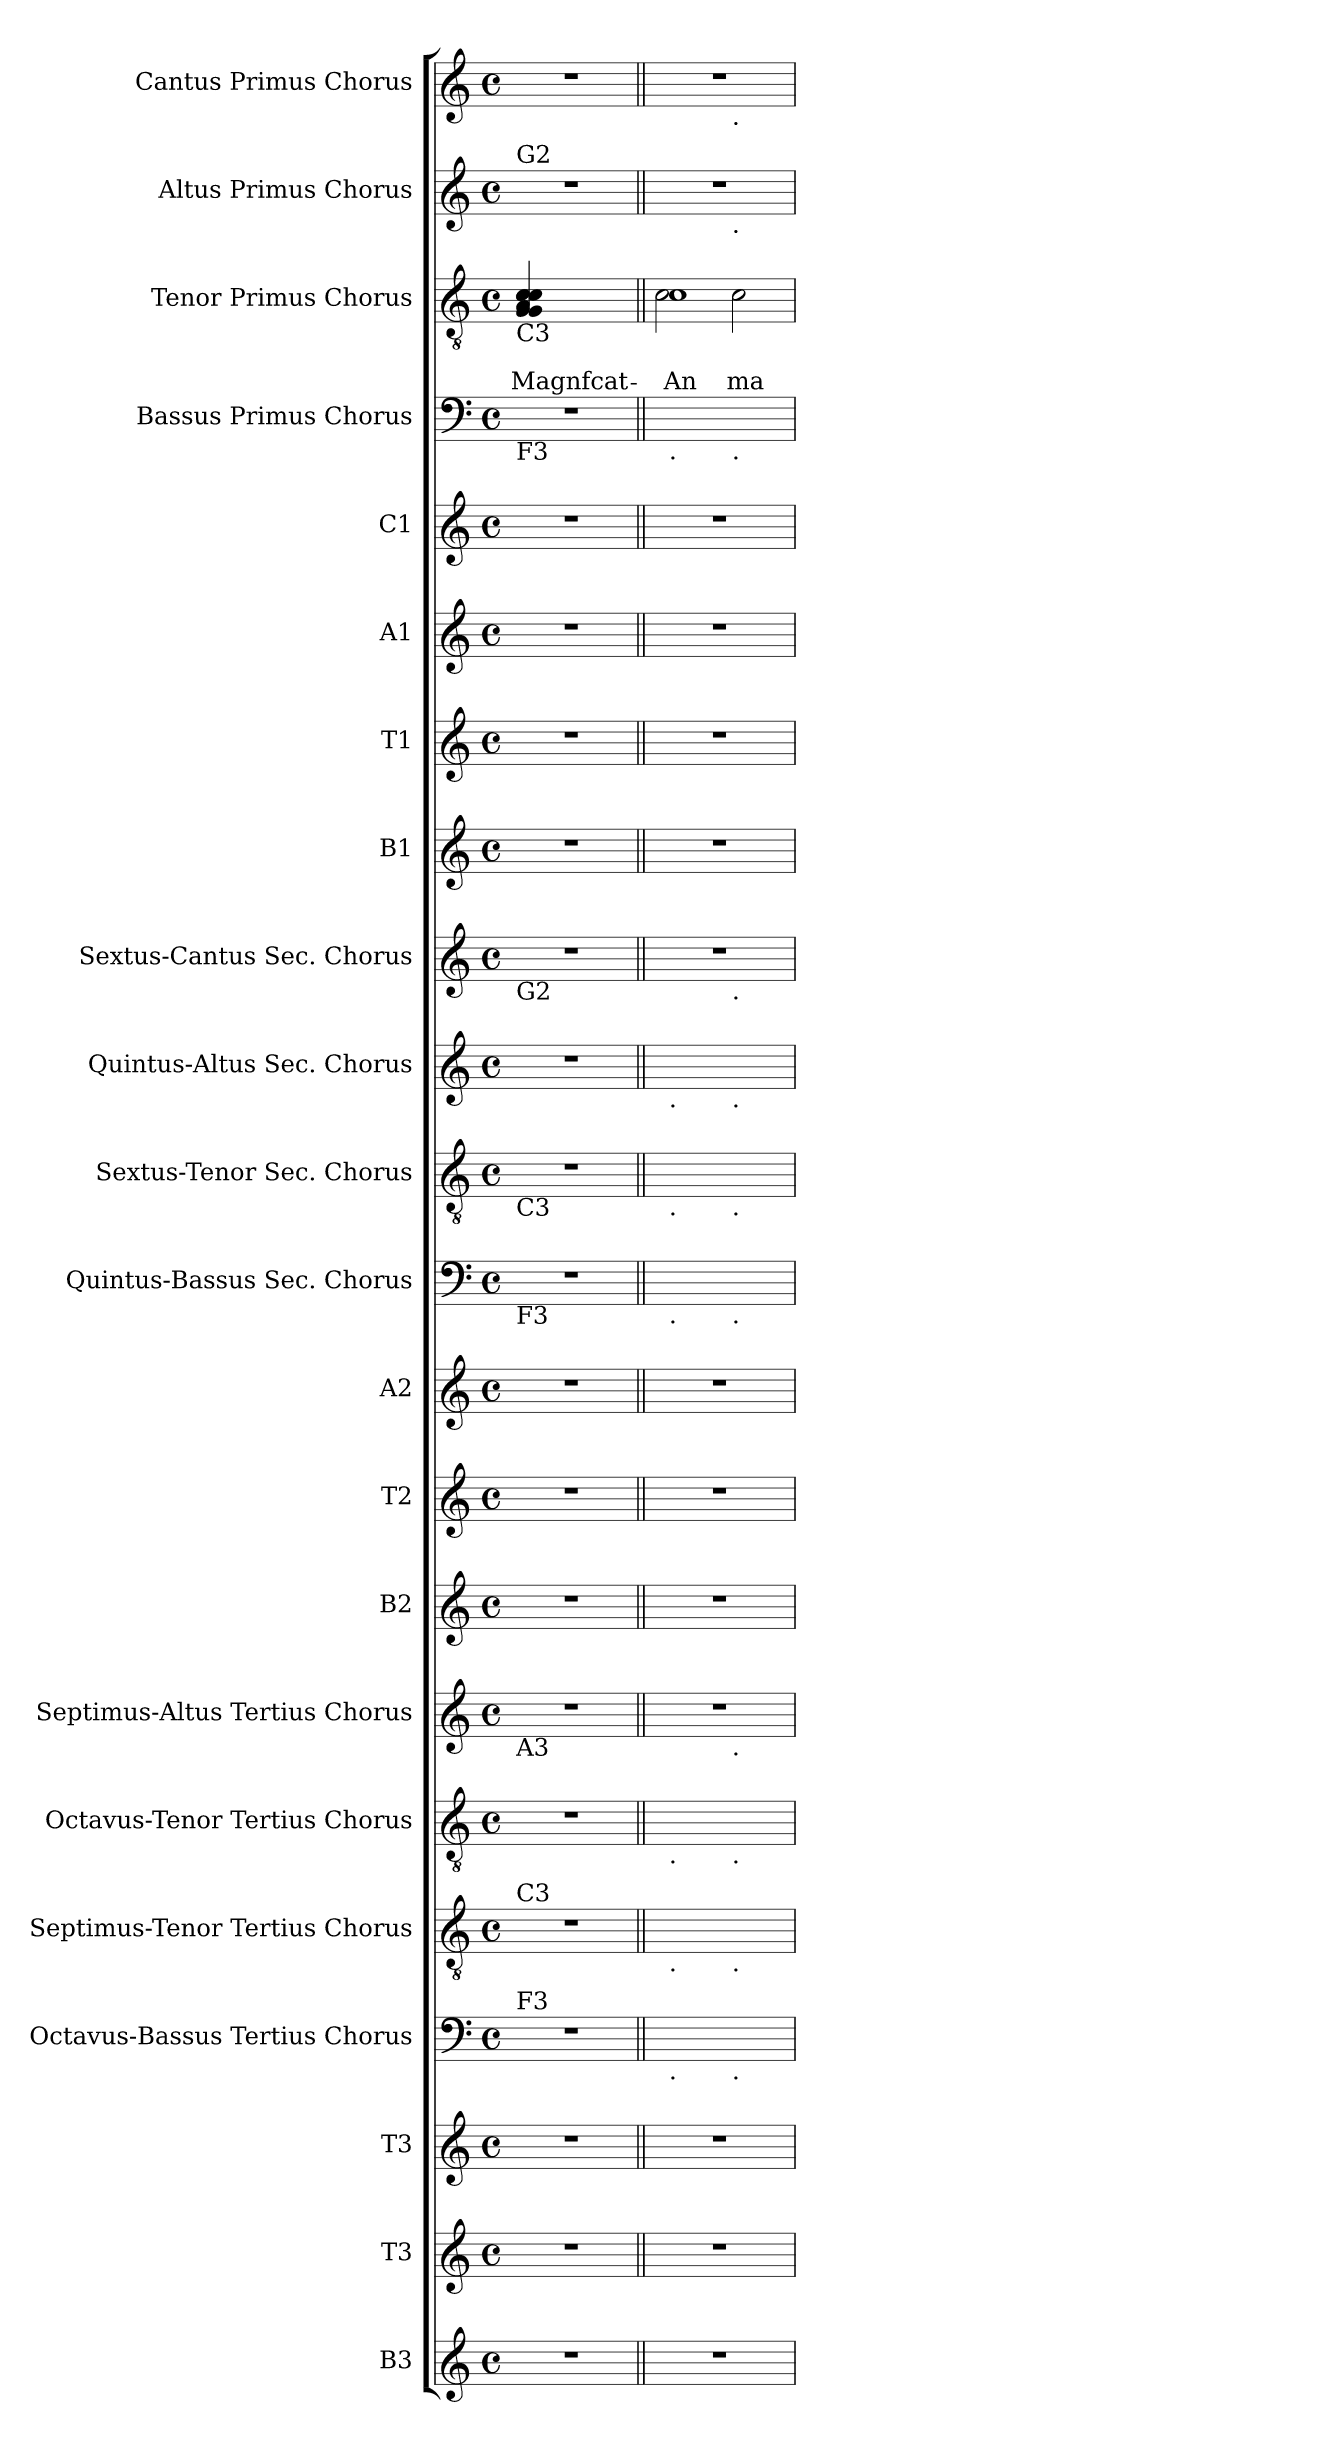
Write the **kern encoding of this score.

**kern	**kern	**kern	**kern	**kern	**kern	**kern	**kern	**kern	**kern	**kern	**kern	**kern	**kern	**kern	**kern	**kern	**kern	**kern	**kern	**text	**text	**kern	**kern
*part22	*part21	*part20	*part19	*part18	*part17	*part16	*part15	*part14	*part13	*part12	*part11	*part10	*part9	*part8	*part7	*part6	*part5	*part4	*part3	*part3	*part3	*part2	*part1
*staff22	*staff21	*staff20	*staff19	*staff18	*staff17	*staff16	*staff15	*staff14	*staff13	*staff12	*staff11	*staff10	*staff9	*staff8	*staff7	*staff6	*staff5	*staff4	*staff3	*staff3	*staff3	*staff2	*staff1
*I"B3	*I"T3	*I"T3	*I"Octavus-Bassus Tertius Chorus	*I"Septimus-Tenor Tertius Chorus	*I"Octavus-Tenor Tertius Chorus	*I"Septimus-Altus Tertius Chorus	*I"B2	*I"T2	*I"A2	*I"Quintus-Bassus Sec. Chorus	*I"Sextus-Tenor Sec. Chorus	*I"Quintus-Altus Sec. Chorus	*I"Sextus-Cantus Sec. Chorus	*I"B1	*I"T1	*I"A1	*I"C1	*I"Bassus Primus Chorus	*I"Tenor Primus Chorus	*	*	*I"Altus Primus Chorus	*I"Cantus Primus Chorus
*I'B3	*I'T3	*I'T3	*	*	*	*I'Ch	*I'B2	*I'T2	*I'A2	*	*	*	*I'C2	*I'B1	*I'T1	*I'A1	*I'C1	*	*I'Ch	*	*	*I'Ch	*I'Ch
*clefG2	*clefG2	*clefG2	*clefF4	*clefGv2	*clefGv2	*clefG2	*clefG2	*clefG2	*clefG2	*clefF4	*clefGv2	*clefG2	*clefG2	*clefG2	*clefG2	*clefG2	*clefG2	*clefF4	*clefGv2	*	*	*clefG2	*clefG2
*	*	*	*	*	*	*	*	*	*	*	*	*	*	*	*	*	*	*ITrd7c12	*	*	*	*	*
*k[]	*k[]	*k[]	*k[]	*k[]	*k[]	*k[]	*k[]	*k[]	*k[]	*k[]	*k[]	*k[]	*k[]	*k[]	*k[]	*k[]	*k[]	*k[]	*k[]	*	*	*k[]	*k[]
*C:	*C:	*C:	*C:	*C:	*C:	*C:	*C:	*C:	*C:	*C:	*C:	*C:	*C:	*C:	*C:	*C:	*C:	*C:	*C:	*	*	*C:	*C:
*M4/4	*M4/4	*M4/4	*M4/4	*M4/4	*M4/4	*M4/4	*M4/4	*M4/4	*M4/4	*M4/4	*M4/4	*M4/4	*M4/4	*M4/4	*M4/4	*M4/4	*M4/4	*M4/4	*M4/4	*	*	*M4/4	*M4/4
*met(c)	*met(c)	*met(c)	*met(c)	*met(c)	*met(c)	*met(c)	*met(c)	*met(c)	*met(c)	*met(c)	*met(c)	*met(c)	*met(c)	*met(c)	*met(c)	*met(c)	*met(c)	*met(c)	*met(c)	*	*	*met(c)	*met(c)
=1	=1	=1	=1	=1	=1	=1	=1	=1	=1	=1	=1	=1	=1	=1	=1	=1	=1	=1	=1	=1	=1	=1	=1
!	!	!	!	!	!	!	!	!	!	!	!	!	!	!	!	!	!	!	!	!	!	!LO:TX:a:t=G2	!
!	!	!	!	!	!	!	!	!	!	!	!	!	!	!	!	!	!	!	!LO:TX:b:t=C3	!	!	!	!
!	!	!	!	!	!	!	!	!	!	!	!	!	!	!	!	!	!	!LO:TX:b:t=F3	!	!	!	!	!
!	!	!	!	!	!	!	!	!	!	!	!	!	!LO:TX:b:t=G2	!	!	!	!	!	!	!	!	!	!
!	!	!	!	!	!	!	!	!	!	!	!LO:TX:b:t=C3	!	!	!	!	!	!	!	!	!	!	!	!
!	!	!	!	!	!	!	!	!	!	!LO:TX:b:t=F3	!	!	!	!	!	!	!	!	!	!	!	!	!
!	!	!	!	!	!	!LO:TX:b:t=A3	!	!	!	!	!	!	!	!	!	!	!	!	!	!	!	!	!
!	!	!	!	!LO:TX:a:t=C3	!	!	!	!	!	!	!	!	!	!	!	!	!	!	!	!	!	!	!
!	!	!	!LO:TX:a:t=F3	!	!	!	!	!	!	!	!	!	!	!	!	!	!	!	!	!	!	!	!
!	!	!	!	!	!	!	!	!	!	!	!	!	!	!	!	!	!	!	!LO:N:n=1:head=solid	!	!	!	!
!	!	!	!	!	!	!	!	!	!	!	!	!	!	!	!	!	!	!	!LO:N:n=2:head=solid	!	!	!	!
!	!	!	!	!	!	!	!	!	!	!	!	!	!	!	!	!	!	!	!LO:N:n=3:head=solid	!	!	!	!
!	!	!	!	!	!	!	!	!	!	!	!	!	!	!	!	!	!	!	!LO:N:n=4:head=solid	!	!	!	!
!	!	!	!	!	!	!	!	!	!	!	!	!	!	!	!	!	!	!	!LO:N:n=5:head=solid	!	!	!	!
!	!	!	!	!	!	!	!	!	!	!	!	!	!	!	!	!	!	!	!LO:N:n=6:head=solid	!	!LO:LY:b	!	!
1r	1r	1r	1r	1r	1r	1r	1r	1r	1r	1r	1r	1r	1r	1r	1r	1r	1r	1r	4G/ 4G/ 4A/ 4c/ 4c/ 4c/	.	Magnfcat-	1r	1r
.	.	.	.	.	.	.	.	.	.	.	.	.	.	.	.	.	.	.	2.ryy	.	.	.	.
=2||	=2||	=2||	=2||	=2||	=2||	=2||	=2||	=2||	=2||	=2||	=2||	=2||	=2||	=2||	=2||	=2||	=2||	=2||	=2||	=2||	=2||	=2||	=2||
*	*	*	*	*	*	*	*	*	*	*	*	*	*	*	*	*	*	*	*^	*	*	*	*
!	!	!	!	!	!	!	!	!	!	!	!	!	!	!	!	!	!	!	!	!	!	!	!	!LO:TX:b:t=.
!	!	!	!	!	!	!	!	!	!	!	!	!	!	!	!	!	!	!	!	!	!	!	!LO:TX:b:t=.	!
!	!	!	!	!	!	!	!	!	!	!	!	!	!	!	!	!	!	!LO:TX:b:t=.	!	!	!	!	!	!
!	!	!	!	!	!	!	!	!	!	!	!	!	!LO:TX:b:t=.	!	!	!	!	!	!	!	!	!	!	!
!	!	!	!	!	!	!	!	!	!	!	!	!LO:TX:b:t=.	!	!	!	!	!	!	!	!	!	!	!	!
!	!	!	!	!	!	!	!	!	!	!	!LO:TX:b:t=.	!	!	!	!	!	!	!	!	!	!	!	!	!
!	!	!	!	!	!	!	!	!	!	!LO:TX:b:t=.	!	!	!	!	!	!	!	!	!	!	!	!	!	!
!	!	!	!	!	!	!LO:TX:b:t=.	!	!	!	!	!	!	!	!	!	!	!	!	!	!	!	!	!	!
!	!	!	!	!	!LO:TX:b:t=.	!	!	!	!	!	!	!	!	!	!	!	!	!	!	!	!	!	!	!
!	!	!	!	!LO:TX:b:t=.	!	!	!	!	!	!	!	!	!	!	!	!	!	!	!	!	!	!	!	!
!	!	!	!LO:TX:b:t=.	!	!	!	!	!	!	!	!	!	!	!	!	!	!	!	!	!	!	!	!	!
!	!	!	!	!	!	!	!	!	!	!	!	!	!	!	!	!	!	!	!	!	!	!LO:LY:b	!	!
*	*	*	*	*	*	*^	*	*	*	*	*	*	*^	*	*	*	*	*	*	*	*	*	*^	*^
1r	1r	1r	2ryy	2ryy	2ryy	1r	2ryy	1r	1r	1r	2ryy	2ryy	2ryy	1r	2ryy	1r	1r	1r	1r	2ryy	1c	2c\	.	-An-	1r	2ryy	1r	2ryy
!	!	!	!	!	!	!	!	!	!	!	!	!	!	!	!	!	!	!	!	!	!	!	!	!	!	!	!	!LO:TX:b:t=.
!	!	!	!	!	!	!	!	!	!	!	!	!	!	!	!	!	!	!	!	!	!	!	!	!	!	!LO:TX:b:t=.	!	!
!	!	!	!	!	!	!	!	!	!	!	!	!	!	!	!	!	!	!	!	!LO:TX:b:t=.	!	!	!	!	!	!	!	!
!	!	!	!	!	!	!	!	!	!	!	!	!	!	!	!LO:TX:b:t=.	!	!	!	!	!	!	!	!	!	!	!	!	!
!	!	!	!	!	!	!	!	!	!	!	!	!	!LO:TX:b:t=.	!	!	!	!	!	!	!	!	!	!	!	!	!	!	!
!	!	!	!	!	!	!	!	!	!	!	!	!LO:TX:b:t=.	!	!	!	!	!	!	!	!	!	!	!	!	!	!	!	!
!	!	!	!	!	!	!	!	!	!	!	!LO:TX:b:t=.	!	!	!	!	!	!	!	!	!	!	!	!	!	!	!	!	!
!	!	!	!	!	!	!	!LO:TX:b:t=.	!	!	!	!	!	!	!	!	!	!	!	!	!	!	!	!	!	!	!	!	!
!	!	!	!	!	!LO:TX:b:t=.	!	!	!	!	!	!	!	!	!	!	!	!	!	!	!	!	!	!	!	!	!	!	!
!	!	!	!	!LO:TX:b:t=.	!	!	!	!	!	!	!	!	!	!	!	!	!	!	!	!	!	!	!	!	!	!	!	!
!	!	!	!LO:TX:b:t=.	!	!	!	!	!	!	!	!	!	!	!	!	!	!	!	!	!	!	!	!	!	!	!	!	!
!	!	!	!	!	!	!	!	!	!	!	!	!	!	!	!	!	!	!	!	!	!	!	!	!LO:LY:b	!	!	!	!
.	.	.	2ryy	2ryy	2ryy	.	2ryy	.	.	.	2ryy	2ryy	2ryy	.	2ryy	.	.	.	.	2ryy	.	2c\	.	-ma	.	2ryy	.	2ryy
*	*	*	*	*	*	*	*	*	*	*	*	*	*	*	*	*	*	*	*	*	*v	*v	*	*	*	*	*v	*v
*	*	*	*	*	*	*v	*v	*	*	*	*	*	*	*v	*v	*	*	*	*	*	*	*	*	*v	*v	*
=	=	=	=	=	=	=	=	=	=	=	=	=	=	=	=	=	=	=	=	=	=	=	=
*-	*-	*-	*-	*-	*-	*-	*-	*-	*-	*-	*-	*-	*-	*-	*-	*-	*-	*-	*-	*-	*-	*-	*-
